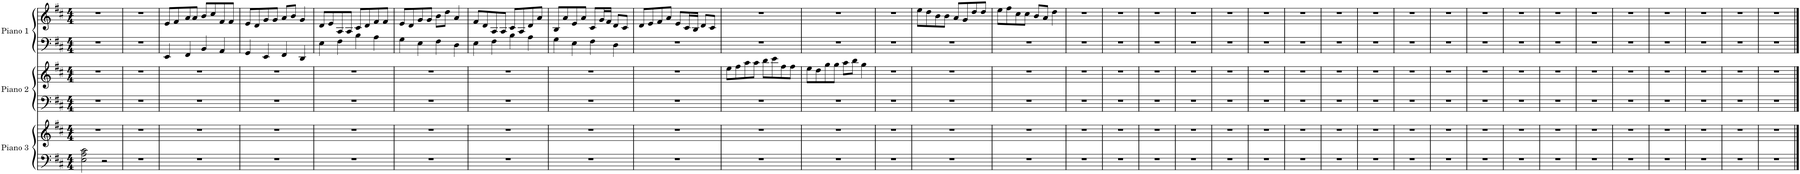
**kern	**kern	**kern	**kern	**kern	**kern
*part3	*part3	*part2	*part2	*part1	*part1
*staff6	*staff5	*staff4	*staff3	*staff2	*staff1
*I"Piano 3	*	*I"Piano 2	*	*I"Piano 1	*
*I'Pno. 3	*	*I'Pno. 2	*	*I'Pno. 1	*
*clefF4	*clefG2	*clefF4	*clefG2	*clefF4	*clefG2
*k[f#c#]	*k[f#c#]	*k[f#c#]	*k[f#c#]	*k[f#c#]	*k[f#c#]
*M4/4	*M4/4	*M4/4	*M4/4	*M4/4	*M4/4
=1	=1	=1	=1	=1	=1
2E\ 2A\ 2c#\	1r	1r	1r	1r	1r
2r	.	.	.	.	.
=2	=2	=2	=2	=2	=2
1r	1r	1r	1r	1r	1r
=3	=3	=3	=3	=3	=3
1r	1r	1r	1r	4EE/	8e/L
.	.	.	.	.	8f#/
.	.	.	.	4FF#/	8a/
.	.	.	.	.	8a/J
.	.	.	.	4BB/	8b/L
.	.	.	.	.	8cc#/
.	.	.	.	4AA/	8f#/
.	.	.	.	.	8f#/J
=4	=4	=4	=4	=4	=4
1r	1r	1r	1r	4GG/	8e/L
.	.	.	.	.	8d/
.	.	.	.	4EE/	8g/
.	.	.	.	.	8g/J
.	.	.	.	4FF#/	8a/L
.	.	.	.	.	8b/J
.	.	.	.	4DD/	4g/
=5	=5	=5	=5	=5	=5
1r	1r	1r	1r	4E\	8d/L
.	.	.	.	.	8e/
.	.	.	.	4F#\	8A/
.	.	.	.	.	8A/J
.	.	.	.	4B\	8c#/L
.	.	.	.	.	8d/
.	.	.	.	4A\	8f#/
.	.	.	.	.	8f#/J
=6	=6	=6	=6	=6	=6
1r	1r	1r	1r	4G\	8e/L
.	.	.	.	.	8d/
.	.	.	.	4E\	8g/
.	.	.	.	.	8g/J
.	.	.	.	4F#\	8b\L
.	.	.	.	.	8dd\J
.	.	.	.	4D\	4a/
=7	=7	=7	=7	=7	=7
1r	1r	1r	1r	4E\	8f#/L
.	.	.	.	.	8d/
.	.	.	.	4F#\	8A/
.	.	.	.	.	8A/J
.	.	.	.	4B\	8c#/L
.	.	.	.	.	8A/
.	.	.	.	4A\	8d/
.	.	.	.	.	8a/J
=8	=8	=8	=8	=8	=8
1r	1r	1r	1r	4G\	8B/L
.	.	.	.	.	8a/
.	.	.	.	4E\	8e/
.	.	.	.	.	8a/J
.	.	.	.	4F#\	8c#/L
.	.	.	.	.	16g/L
.	.	.	.	.	16f#/JJ
.	.	.	.	4D\	8d/L
.	.	.	.	.	8c#/J
=9	=9	=9	=9	=9	=9
1r	1r	1r	1r	1r	8d/L
.	.	.	.	.	8e/
.	.	.	.	.	8f#/
.	.	.	.	.	8a/J
.	.	.	.	.	8e/L
.	.	.	.	.	16c#/L
.	.	.	.	.	16B/JJ
.	.	.	.	.	8d/L
.	.	.	.	.	8c#/J
=10	=10	=10	=10	=10	=10
1r	1r	1r	8ee\L	1r	1r
.	.	.	8ff#\	.	.
.	.	.	8aa\	.	.
.	.	.	8aa\J	.	.
.	.	.	8bb\L	.	.
.	.	.	8ccc#\	.	.
.	.	.	8ff#\	.	.
.	.	.	8ff#\J	.	.
=11	=11	=11	=11	=11	=11
1r	1r	1r	8ee\L	1r	1r
.	.	.	8dd\	.	.
.	.	.	8gg\	.	.
.	.	.	8gg\J	.	.
.	.	.	8aa\L	.	.
.	.	.	8bb\J	.	.
.	.	.	4gg\	.	.
=12	=12	=12	=12	=12	=12
1r	1r	1r	1r	1r	1r
=13	=13	=13	=13	=13	=13
1r	1r	1r	1r	1r	8ee\L
.	.	.	.	.	8dd\
.	.	.	.	.	8b\
.	.	.	.	.	8b\J
.	.	.	.	.	8a/L
.	.	.	.	.	8g/
.	.	.	.	.	8dd/
.	.	.	.	.	8dd/J
=14	=14	=14	=14	=14	=14
1r	1r	1r	1r	1r	8ee\L
.	.	.	.	.	8ff#\
.	.	.	.	.	8cc#\
.	.	.	.	.	8cc#\J
.	.	.	.	.	8b/L
.	.	.	.	.	8a/J
.	.	.	.	.	4dd\
=15	=15	=15	=15	=15	=15
1r	1r	1r	1r	1r	1r
=16	=16	=16	=16	=16	=16
1r	1r	1r	1r	1r	1r
=17	=17	=17	=17	=17	=17
1r	1r	1r	1r	1r	1r
=18	=18	=18	=18	=18	=18
1r	1r	1r	1r	1r	1r
=19	=19	=19	=19	=19	=19
1r	1r	1r	1r	1r	1r
=20	=20	=20	=20	=20	=20
1r	1r	1r	1r	1r	1r
=21	=21	=21	=21	=21	=21
1r	1r	1r	1r	1r	1r
=22	=22	=22	=22	=22	=22
1r	1r	1r	1r	1r	1r
=23	=23	=23	=23	=23	=23
1r	1r	1r	1r	1r	1r
=24	=24	=24	=24	=24	=24
1r	1r	1r	1r	1r	1r
=25	=25	=25	=25	=25	=25
1r	1r	1r	1r	1r	1r
=26	=26	=26	=26	=26	=26
1r	1r	1r	1r	1r	1r
=27	=27	=27	=27	=27	=27
1r	1r	1r	1r	1r	1r
=28	=28	=28	=28	=28	=28
1r	1r	1r	1r	1r	1r
=29	=29	=29	=29	=29	=29
1r	1r	1r	1r	1r	1r
=30	=30	=30	=30	=30	=30
1r	1r	1r	1r	1r	1r
=31	=31	=31	=31	=31	=31
1r	1r	1r	1r	1r	1r
=32	=32	=32	=32	=32	=32
1r	1r	1r	1r	1r	1r
=33	=33	=33	=33	=33	=33
1r	1r	1r	1r	1r	1r
=34	=34	=34	=34	=34	=34
1r	1r	1r	1r	1r	1r
==	==	==	==	==	==
*-	*-	*-	*-	*-	*-
